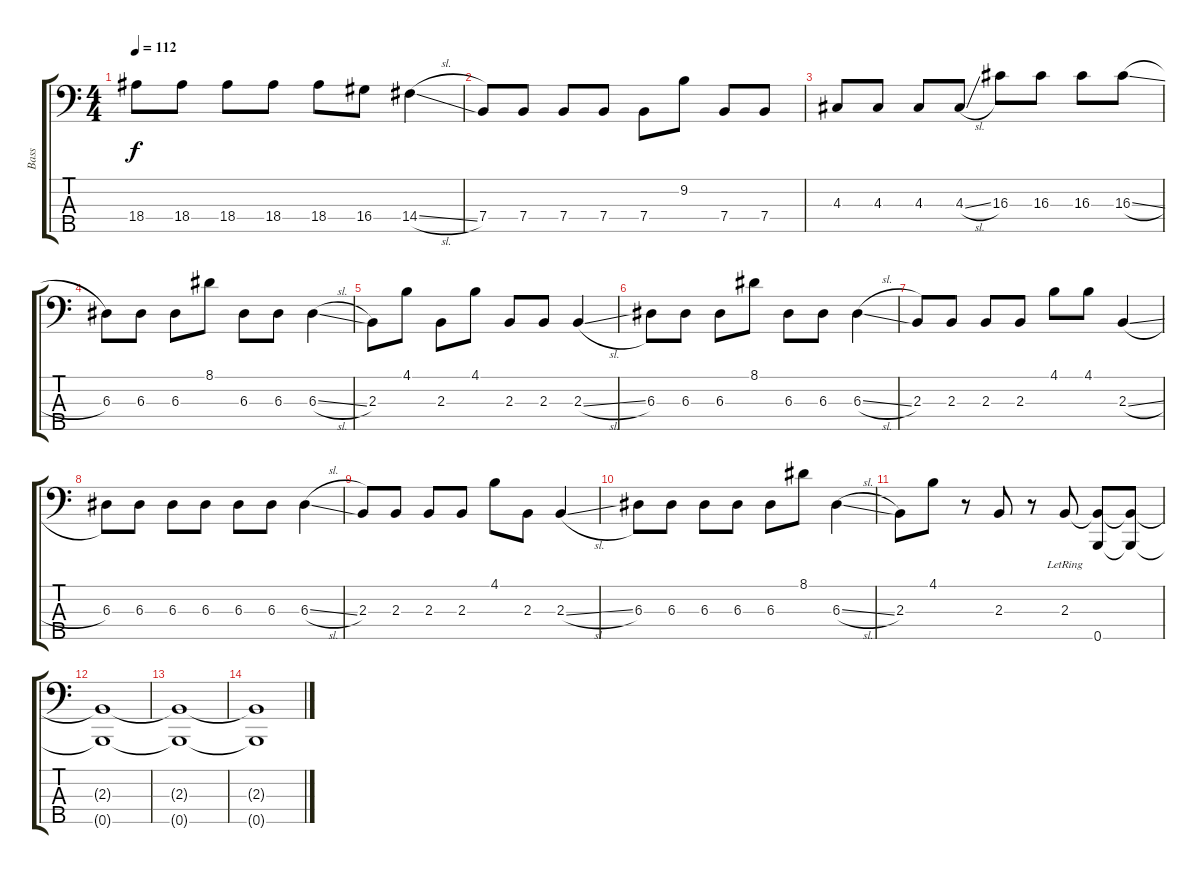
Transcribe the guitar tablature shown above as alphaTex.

\track ("Bass" "Bass") {instrument electricbasspick}
\staff {score tabs}
\tuning (G2 D2 A1 E1 B0) {hide}
\ts (4 4)
\tempo 112
\clef f4
\ks c
18.4.8{dy f} 18.4.8 18.4.8 18.4.8 18.4.8 16.4.8 14.4{sl}.4 |
7.4.8 7.4.8 7.4.8 7.4.8 7.4.8 9.2.8 7.4.8 7.4.8 |
4.3.8 4.3.8 4.3.8 4.3{sl}.8 16.3.8 16.3.8 16.3.8 16.3{sl}.8 |
6.3.8 6.3.8 6.3.8 8.1.8 6.3.8 6.3.8 6.3{sl}.4 |
2.3.8 4.1.8 2.3.8 4.1.8 2.3.8 2.3.8 2.3{sl}.4 |
6.3.8 6.3.8 6.3.8 8.1.8 6.3.8 6.3.8 6.3{sl}.4 |
2.3.8 2.3.8 2.3.8 2.3.8 4.1.8 4.1.8 2.3{sl}.4 |
6.3.8 6.3.8 6.3.8 6.3.8 6.3.8 6.3.8 6.3{sl}.4 |
2.3.8 2.3.8 2.3.8 2.3.8 4.1.8 2.3.8 2.3{sl}.4 |
6.3.8 6.3.8 6.3.8 6.3.8 6.3.8 8.1.8 6.3{sl}.4 |
2.3.8 4.1.8 r.8 2.3.8 r.8 2.3{lr}.8 (2.3{t} 0.5).8 (2.3{t} 0.5{t}).8 |
(2.3{t} 0.5{t}).1 |
(2.3{t} 0.5{t}).1{volume 0} |
(2.3{t} 0.5{t}).1
